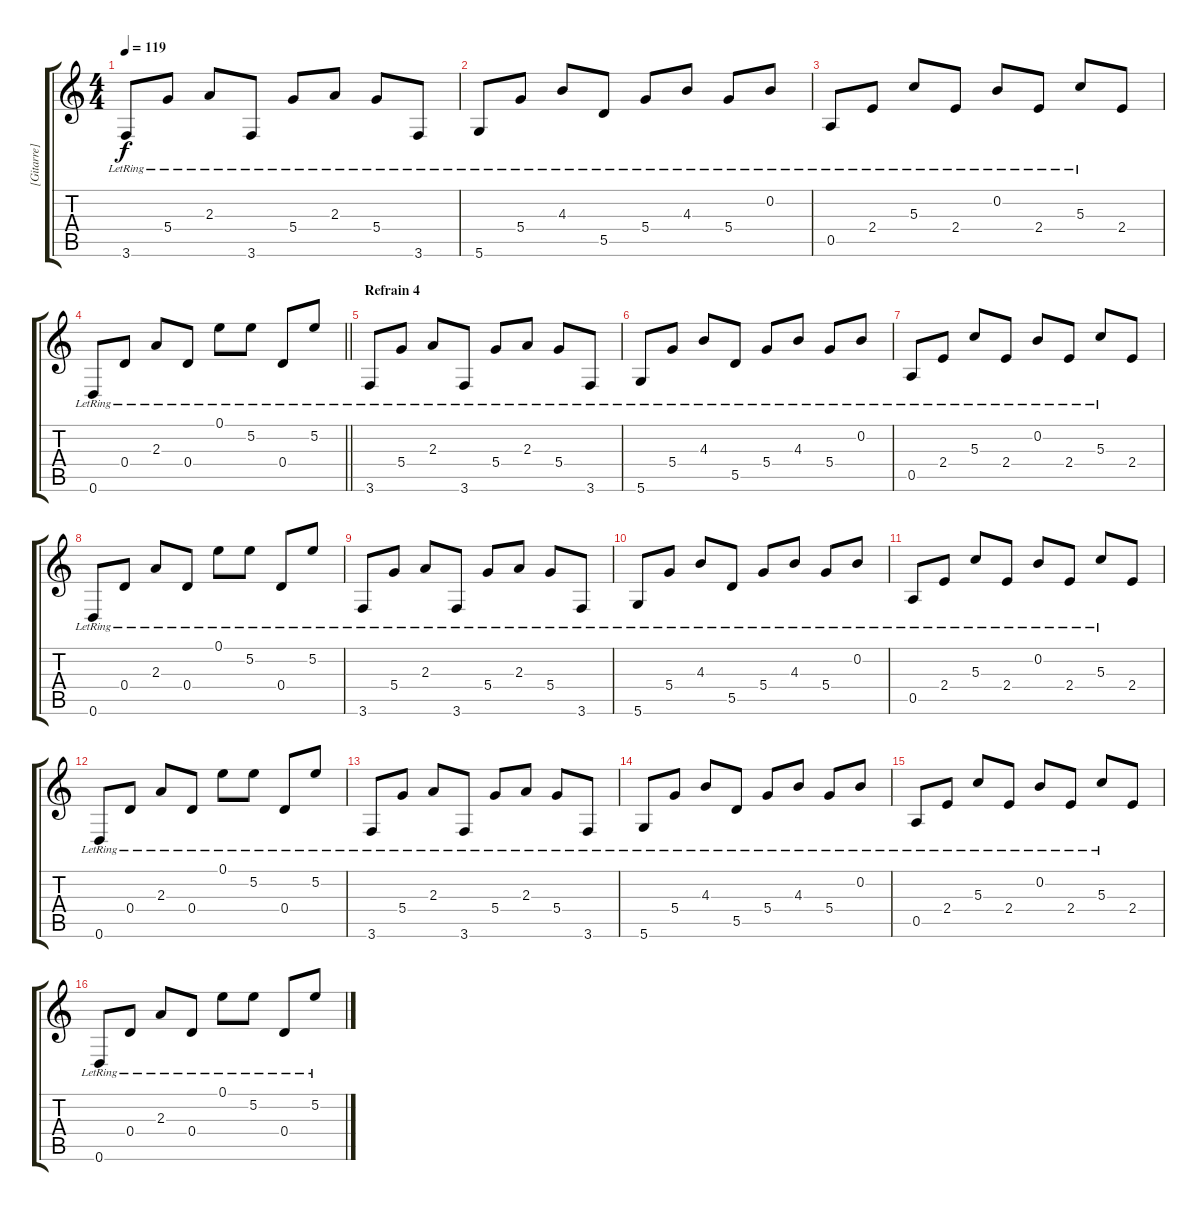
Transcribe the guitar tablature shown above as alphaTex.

\track ("[Gitarre]" "[Gitarre]") {instrument electricguitarclean}
\staff {score tabs}
\tuning (E4 B3 G3 D3 A2 D2) {hide}
\ts (4 4)
\tempo 119
\clef g2
\ks c
3.6{lr}.8{dy f} 5.4{lr}.8 2.3{lr}.8 3.6{lr}.8 5.4{lr}.8 2.3{lr}.8 5.4{lr}.8 3.6{lr}.8 |
5.6{lr}.8 5.4{lr}.8 4.3{lr}.8 5.5{lr}.8 5.4{lr}.8 4.3{lr}.8 5.4{lr}.8 0.2{lr}.8 |
0.5{lr}.8 2.4{lr}.8 5.3{lr}.8 2.4{lr}.8 0.2{lr}.8 2.4{lr}.8 5.3{lr}.8 2.4.8 |
\barLineRight lightlight
0.6{lr}.8 0.4{lr}.8 2.3{lr}.8 0.4{lr}.8 0.1{lr}.8 5.2{lr}.8 0.4{lr}.8 5.2{lr}.8 |
\section ("" "Refrain 4")
3.6{lr}.8 5.4{lr}.8 2.3{lr}.8 3.6{lr}.8 5.4{lr}.8 2.3{lr}.8 5.4{lr}.8 3.6{lr}.8 |
5.6{lr}.8 5.4{lr}.8 4.3{lr}.8 5.5{lr}.8 5.4{lr}.8 4.3{lr}.8 5.4{lr}.8 0.2{lr}.8 |
0.5{lr}.8 2.4{lr}.8 5.3{lr}.8 2.4{lr}.8 0.2{lr}.8 2.4{lr}.8 5.3{lr}.8 2.4.8 |
0.6{lr}.8 0.4{lr}.8 2.3{lr}.8 0.4{lr}.8 0.1{lr}.8 5.2{lr}.8 0.4{lr}.8 5.2{lr}.8 |
3.6{lr}.8 5.4{lr}.8 2.3{lr}.8 3.6{lr}.8 5.4{lr}.8 2.3{lr}.8 5.4{lr}.8 3.6{lr}.8 |
5.6{lr}.8 5.4{lr}.8 4.3{lr}.8 5.5{lr}.8 5.4{lr}.8 4.3{lr}.8 5.4{lr}.8 0.2{lr}.8 |
0.5{lr}.8 2.4{lr}.8 5.3{lr}.8 2.4{lr}.8 0.2{lr}.8 2.4{lr}.8 5.3{lr}.8 2.4.8 |
0.6{lr}.8 0.4{lr}.8 2.3{lr}.8 0.4{lr}.8 0.1{lr}.8 5.2{lr}.8 0.4{lr}.8 5.2{lr}.8 |
3.6{lr}.8 5.4{lr}.8 2.3{lr}.8 3.6{lr}.8 5.4{lr}.8 2.3{lr}.8 5.4{lr}.8 3.6{lr}.8 |
5.6{lr}.8 5.4{lr}.8 4.3{lr}.8 5.5{lr}.8 5.4{lr}.8 4.3{lr}.8 5.4{lr}.8 0.2{lr}.8 |
0.5{lr}.8 2.4{lr}.8 5.3{lr}.8 2.4{lr}.8 0.2{lr}.8 2.4{lr}.8 5.3{lr}.8 2.4.8 |
0.6{lr}.8 0.4{lr}.8 2.3{lr}.8 0.4{lr}.8 0.1{lr}.8 5.2{lr}.8 0.4{lr}.8 5.2{lr}.8
